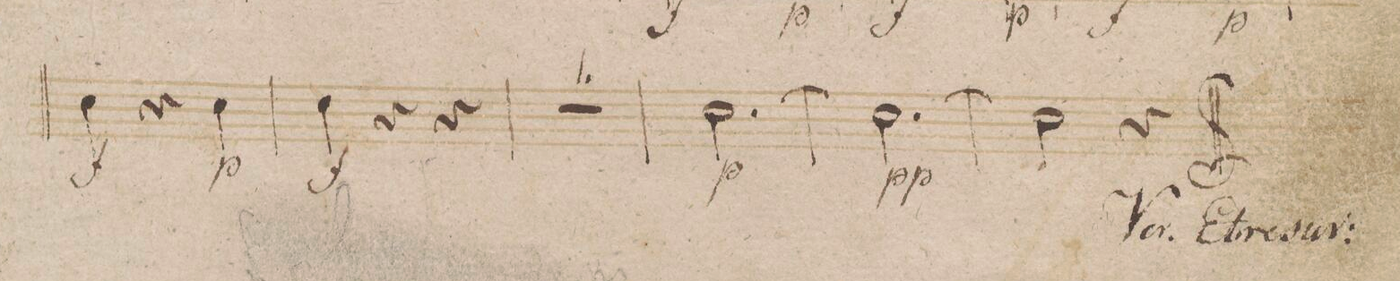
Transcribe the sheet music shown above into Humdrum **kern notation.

**kern	**dynam
*I"Corno 1mo in F.	*
*clefG2	*
*k[b-e-a-d-]	*
*met(c|)	*
*M3/4	*
4f\	f
4r	.
4f\	p
=120	=120
4f\	f
4r	.
4r	.
=121	=121
2.r	.
=122	=122
[2.f\	p
=123	=123
2.f\_	pp
=124	=124
2f\]	.
4r	.
=125||	=125||
*-	*-
